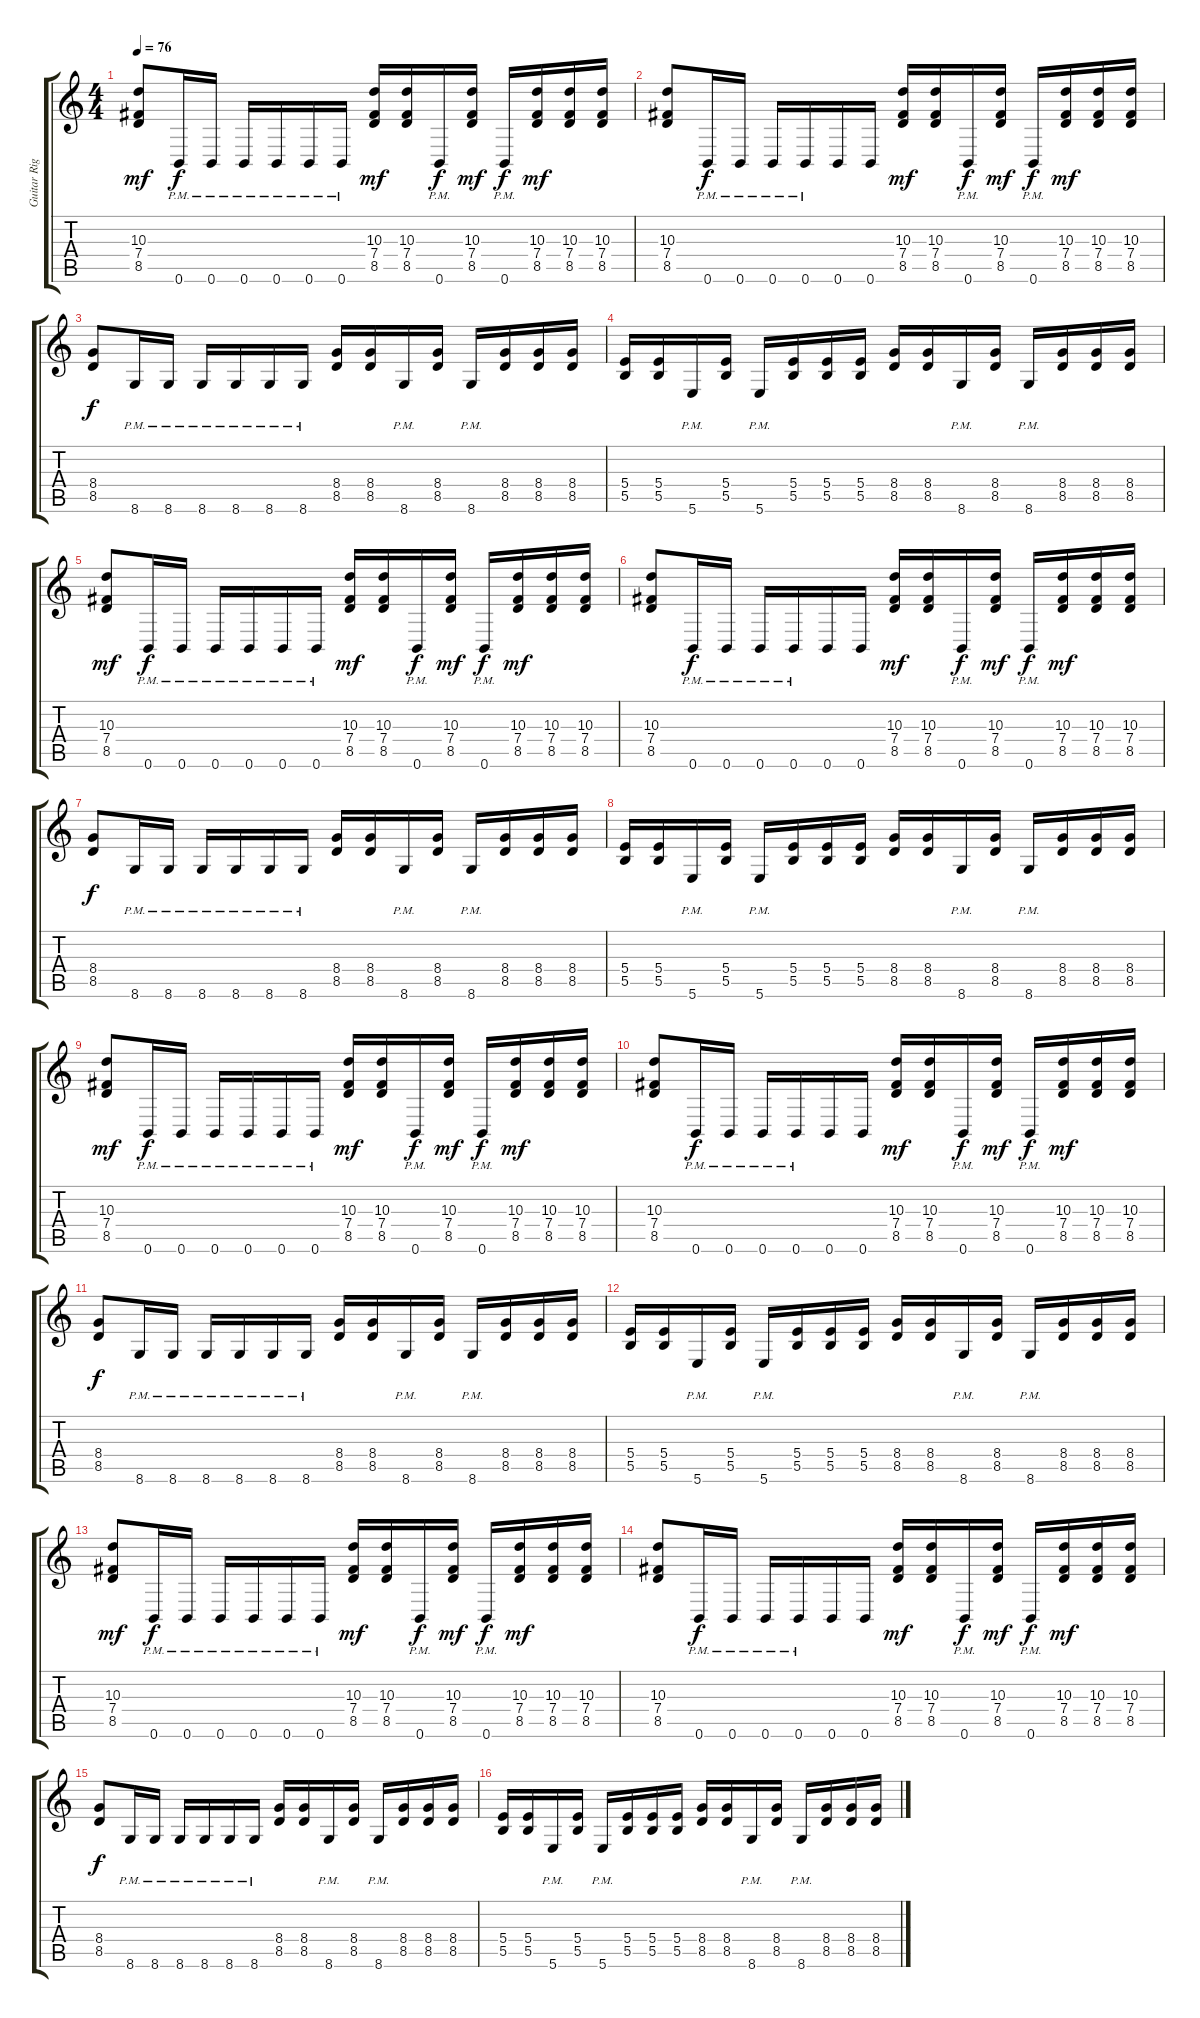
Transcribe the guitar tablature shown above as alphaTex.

\track ("Guitar Right" "Guitar Rig") {instrument distortionguitar}
\staff {score tabs}
\tuning (Db4 Ab3 E3 B2 Gb2 B1) {hide}
\ts (4 4)
\tempo 76
\clef g2
\ks c
(10.3 7.4 8.5).8{dy mf instrument distortionguitar} 0.6{pm}.16{dy f} 0.6{pm}.16 0.6{pm}.16 0.6{pm}.16 0.6{pm}.16 0.6{pm}.16 (10.3 7.4 8.5).16{dy mf} (10.3 7.4 8.5).16 0.6{pm}.16{dy f} (10.3 7.4 8.5).16{dy mf} 0.6{pm}.16{dy f} (10.3 7.4 8.5).16{dy mf} (10.3 7.4 8.5).16 (10.3 7.4 8.5).16 |
(10.3 7.4 8.5).8 0.6{pm}.16{dy f} 0.6{pm}.16 0.6{pm}.16 0.6{pm}.16 0.6.16 0.6.16 (10.3 7.4 8.5).16{dy mf} (10.3 7.4 8.5).16 0.6{pm}.16{dy f} (10.3 7.4 8.5).16{dy mf} 0.6{pm}.16{dy f} (10.3 7.4 8.5).16{dy mf} (10.3 7.4 8.5).16 (10.3 7.4 8.5).16 |
(8.4 8.5).8{dy f} 8.6{pm}.16 8.6{pm}.16 8.6{pm}.16 8.6{pm}.16 8.6{pm}.16 8.6{pm}.16 (8.4 8.5).16 (8.4 8.5).16 8.6{pm}.16 (8.4 8.5).16 8.6{pm}.16 (8.4 8.5).16 (8.4 8.5).16 (8.4 8.5).16 |
(5.4 5.5).16 (5.4 5.5).16 5.6{pm}.16 (5.4 5.5).16 5.6{pm}.16 (5.4 5.5).16 (5.4 5.5).16 (5.4 5.5).16 (8.4 8.5).16 (8.4 8.5).16 8.6{pm}.16 (8.4 8.5).16 8.6{pm}.16 (8.4 8.5).16 (8.4 8.5).16 (8.4 8.5).16 |
(10.3 7.4 8.5).8{dy mf} 0.6{pm}.16{dy f} 0.6{pm}.16 0.6{pm}.16 0.6{pm}.16 0.6{pm}.16 0.6{pm}.16 (10.3 7.4 8.5).16{dy mf} (10.3 7.4 8.5).16 0.6{pm}.16{dy f} (10.3 7.4 8.5).16{dy mf} 0.6{pm}.16{dy f} (10.3 7.4 8.5).16{dy mf} (10.3 7.4 8.5).16 (10.3 7.4 8.5).16 |
(10.3 7.4 8.5).8 0.6{pm}.16{dy f} 0.6{pm}.16 0.6{pm}.16 0.6{pm}.16 0.6.16 0.6.16 (10.3 7.4 8.5).16{dy mf} (10.3 7.4 8.5).16 0.6{pm}.16{dy f} (10.3 7.4 8.5).16{dy mf} 0.6{pm}.16{dy f} (10.3 7.4 8.5).16{dy mf} (10.3 7.4 8.5).16 (10.3 7.4 8.5).16 |
(8.4 8.5).8{dy f} 8.6{pm}.16 8.6{pm}.16 8.6{pm}.16 8.6{pm}.16 8.6{pm}.16 8.6{pm}.16 (8.4 8.5).16 (8.4 8.5).16 8.6{pm}.16 (8.4 8.5).16 8.6{pm}.16 (8.4 8.5).16 (8.4 8.5).16 (8.4 8.5).16 |
(5.4 5.5).16 (5.4 5.5).16 5.6{pm}.16 (5.4 5.5).16 5.6{pm}.16 (5.4 5.5).16 (5.4 5.5).16 (5.4 5.5).16 (8.4 8.5).16 (8.4 8.5).16 8.6{pm}.16 (8.4 8.5).16 8.6{pm}.16 (8.4 8.5).16 (8.4 8.5).16 (8.4 8.5).16 |
(10.3 7.4 8.5).8{dy mf} 0.6{pm}.16{dy f} 0.6{pm}.16 0.6{pm}.16 0.6{pm}.16 0.6{pm}.16 0.6{pm}.16 (10.3 7.4 8.5).16{dy mf} (10.3 7.4 8.5).16 0.6{pm}.16{dy f} (10.3 7.4 8.5).16{dy mf} 0.6{pm}.16{dy f} (10.3 7.4 8.5).16{dy mf} (10.3 7.4 8.5).16 (10.3 7.4 8.5).16 |
(10.3 7.4 8.5).8 0.6{pm}.16{dy f} 0.6{pm}.16 0.6{pm}.16 0.6{pm}.16 0.6.16 0.6.16 (10.3 7.4 8.5).16{dy mf} (10.3 7.4 8.5).16 0.6{pm}.16{dy f} (10.3 7.4 8.5).16{dy mf} 0.6{pm}.16{dy f} (10.3 7.4 8.5).16{dy mf} (10.3 7.4 8.5).16 (10.3 7.4 8.5).16 |
(8.4 8.5).8{dy f} 8.6{pm}.16 8.6{pm}.16 8.6{pm}.16 8.6{pm}.16 8.6{pm}.16 8.6{pm}.16 (8.4 8.5).16 (8.4 8.5).16 8.6{pm}.16 (8.4 8.5).16 8.6{pm}.16 (8.4 8.5).16 (8.4 8.5).16 (8.4 8.5).16 |
(5.4 5.5).16 (5.4 5.5).16 5.6{pm}.16 (5.4 5.5).16 5.6{pm}.16 (5.4 5.5).16 (5.4 5.5).16 (5.4 5.5).16 (8.4 8.5).16 (8.4 8.5).16 8.6{pm}.16 (8.4 8.5).16 8.6{pm}.16 (8.4 8.5).16 (8.4 8.5).16 (8.4 8.5).16 |
(10.3 7.4 8.5).8{dy mf} 0.6{pm}.16{dy f} 0.6{pm}.16 0.6{pm}.16 0.6{pm}.16 0.6{pm}.16 0.6{pm}.16 (10.3 7.4 8.5).16{dy mf} (10.3 7.4 8.5).16 0.6{pm}.16{dy f} (10.3 7.4 8.5).16{dy mf} 0.6{pm}.16{dy f} (10.3 7.4 8.5).16{dy mf} (10.3 7.4 8.5).16 (10.3 7.4 8.5).16 |
(10.3 7.4 8.5).8 0.6{pm}.16{dy f} 0.6{pm}.16 0.6{pm}.16 0.6{pm}.16 0.6.16 0.6.16 (10.3 7.4 8.5).16{dy mf} (10.3 7.4 8.5).16 0.6{pm}.16{dy f} (10.3 7.4 8.5).16{dy mf} 0.6{pm}.16{dy f} (10.3 7.4 8.5).16{dy mf} (10.3 7.4 8.5).16 (10.3 7.4 8.5).16 |
(8.4 8.5).8{dy f} 8.6{pm}.16 8.6{pm}.16 8.6{pm}.16 8.6{pm}.16 8.6{pm}.16 8.6{pm}.16 (8.4 8.5).16 (8.4 8.5).16 8.6{pm}.16 (8.4 8.5).16 8.6{pm}.16 (8.4 8.5).16 (8.4 8.5).16 (8.4 8.5).16 |
(5.4 5.5).16 (5.4 5.5).16 5.6{pm}.16 (5.4 5.5).16 5.6{pm}.16 (5.4 5.5).16 (5.4 5.5).16 (5.4 5.5).16 (8.4 8.5).16 (8.4 8.5).16 8.6{pm}.16 (8.4 8.5).16 8.6{pm}.16 (8.4 8.5).16 (8.4 8.5).16 (8.4 8.5).16
